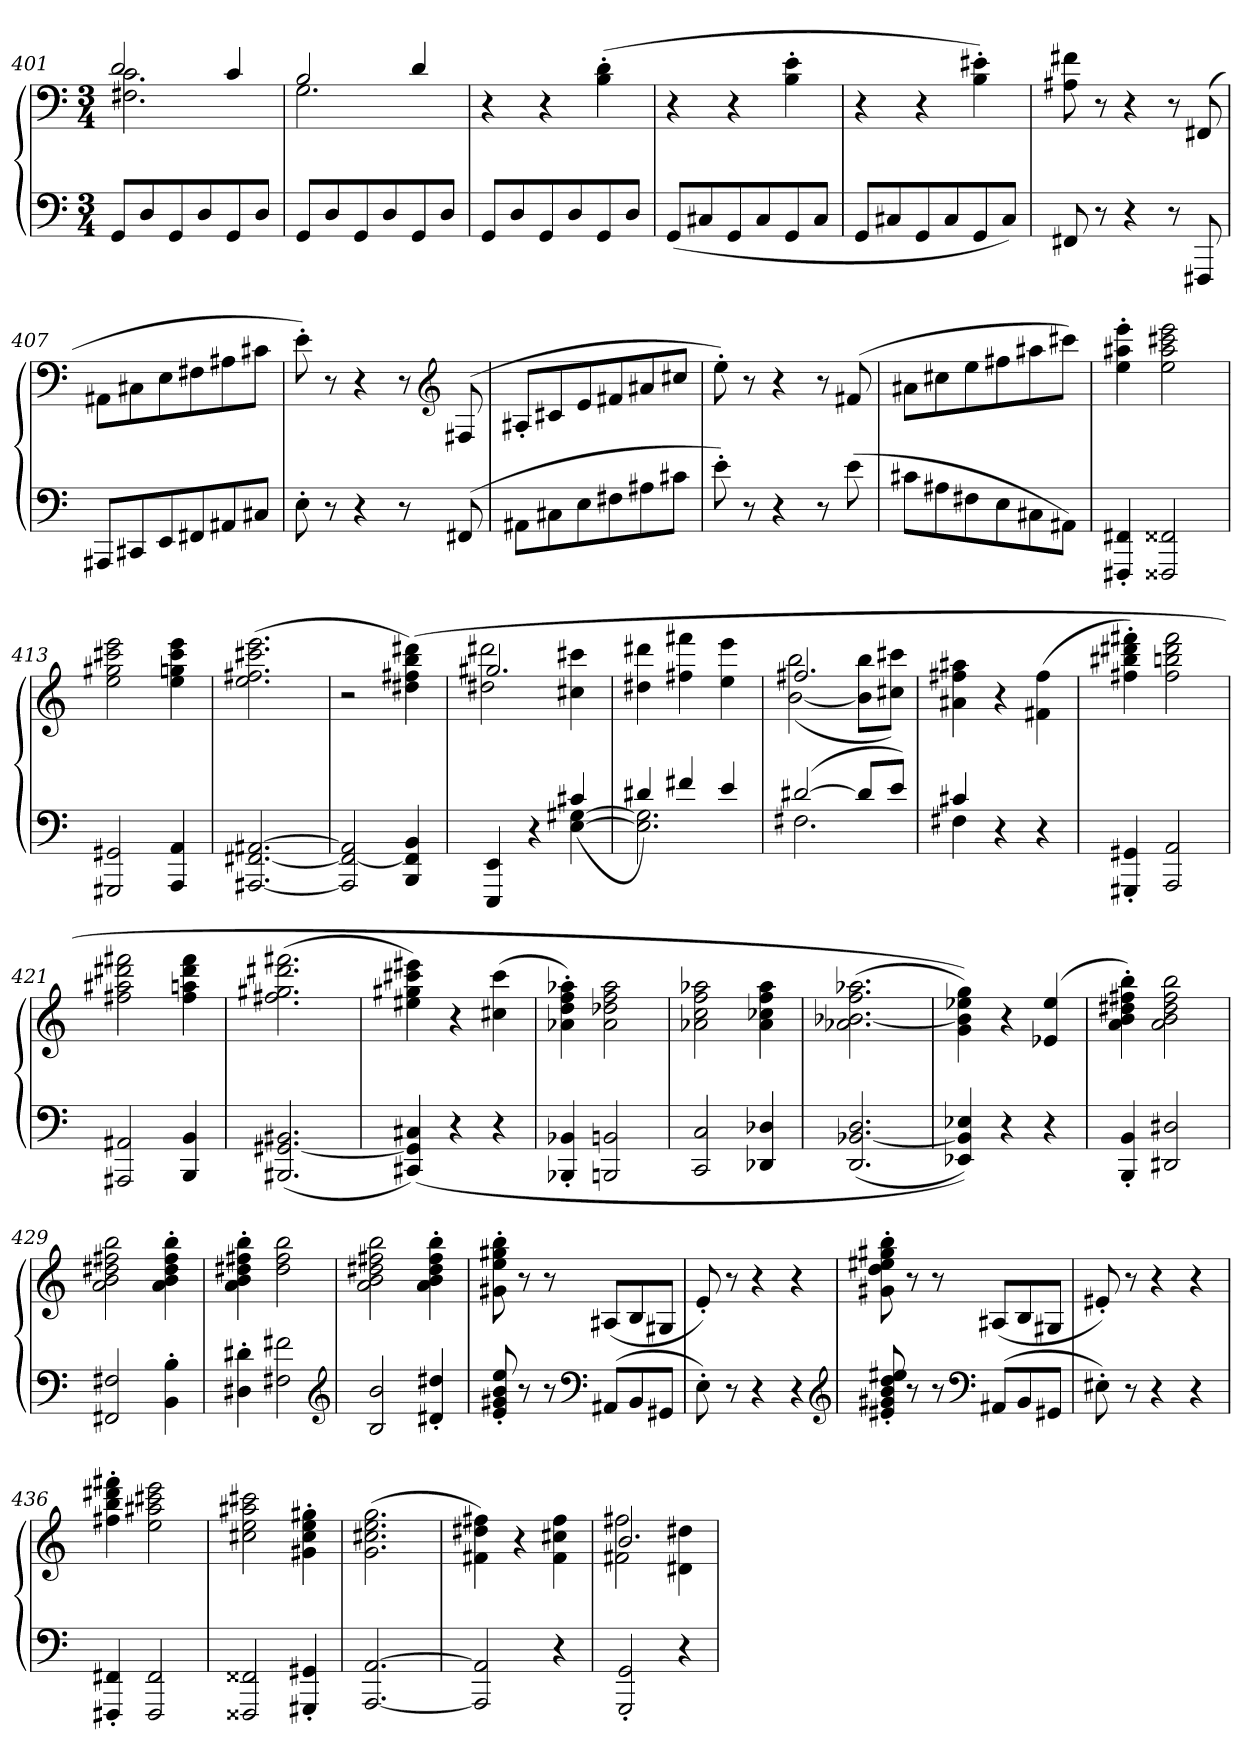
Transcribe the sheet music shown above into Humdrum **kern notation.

**kern	**kern
*part1	*part1
*staff2	*staff1
*clefF4	*clefF4
*k[]	*k[]
*M3/4	*M3/4
=401	=401
*	*^
8GG/L	2d/	2.F#X\ 2.c\
8D/	.	.
8GG/	.	.
8D/	.	.
8GG/	4c/	.
8D/J	.	.
=402	=402	=402
8GG/L	2B/	2.G\
8D/	.	.
8GG/	.	.
8D/	.	.
8GG/	4d/	.
8D/J	.	.
*	*v	*v
=403	=403
8GG/L	4r
8D/	.
8GG/	4r
8D/	.
8GG/	(4B'\ 4d'\
8D/J	.
=404	=404
(8GG/L	4r
8C#X/	.
8GG/	4r
8C#/	.
8GG/	4B'\ 4e'\
8C#/J	.
=405	=405
8GG/L	4r
8C#X/	.
8GG/	4r
8C#/	.
8GG/	4B'\ 4e#X'\)
8C#/J)	.
=406	=406
8FF#X/	8A#X\ 8f#X\
8r	8r
4r	4r
8r	8r
8FFF#X/	(8FF#X/
=407	=407
8AAA#X/L	8AA#X\L
8CC#X/	8C#X\
8EE/	8E\
8FF#X/	8F#X\
8AA#X/	8A#X\
8C#X/J	8c#X\J
=408	=408
8E'\	8e'\)
8r	8r
4r	4r
8r	8r
*	*clefG2
(8FF#X/	(8F#X/
=409	=409
8AA#X\L	8A#X'/L
8C#X\	8c#X/
8E\	8e/
8F#X\	8f#X/
8A#X\	8a#X/
8c#X\J	8cc#X/J
=410	=410
8e'\)	8ee'\)
8r	8r
4r	4r
8r	8r
(8e\	(8f#X/
=411	=411
8c#X\L	8a#X\L
8A#X\	8cc#X\
8F#X\	8ee\
8E\	8ff#X\
8C#X\	8aa#X\
8AA#X\J)	8ccc#X\J)
=412	=412
4FFF#X'/ 4FF#X'/	4ee'\ 4aa#X'\ 4eee'\
2FFF##X/ 2FF##X/	2ee\ 2aa#\ 2ccc#X\ 2eee\
=413	=413
2GGG#X/ 2GG#X/	2ee\ 2gg#X\ 2ccc#X\ 2eee\
4AAA/ 4AA/	4ee\ 4ggn\ 4ccc#\ 4eee\
=414	=414
[2.AAA#X/ [2.FF#X/ [2.AA#X/	(2.ee\ 2.ff#X\ 2.ccc#X\ 2.eee\
=415	=415
2AAA#]/ 2FF#_/ 2AA#]/	2r
4BBB/ 4FF#]/ 4BB/	(4dd#X\ 4ff#X\ 4bb\ 4ddd#X\)
=416	=416
*^	*^
4EEE/ 4EE/	2ryy	2.gg#X/	2dd#X\ 2ddd#X\
4r	.	.	.
[4E\ [4G#X\	(4c#X/	.	4cc#X\ 4ccc#X\
*	*	*v	*v
=417	=417	=417
4d#X/)	2.E]\ 2.G#]\	4dd#X\ 4ddd#X\
4f#X/	.	4ff#X\ 4fff#X\
4e/	.	4ee\ 4eee\
=418	=418	=418
*	*	*^
([2d#X/	2.F#X\	2.ff#X/	([2b\ 2bb\
8d#/L]	.	.	8b]\ 8bb\L
8e/J)	.	.	8cc#X\ 8ccc#X\J)
*	*	*v	*v
=419	=419	=419
4c#X/	4F#X\	4a#X\ 4ff#X\ 4aa#X\
4r	2ryy	4r
4r	.	(4f#X\ 4ff#\
*v	*v	*
=420	=420
4GGG#X'/ 4GG#X'/	4ff#X'\ 4bb#X'\ 4ddd#X'\ 4fff#X'\)
2AAA/ 2AA/	2ff#\ 2bbn\ 2ddd#\ 2fff#\
=421	=421
2AAA#X/ 2AA#X/	2ff#X\ 2aa#X\ 2ddd#X\ 2fff#X\
4BBB/ 4BB/	4ff#\ 4aan\ 4ddd#\ 4fff#\
=422	=422
(2.BBB#X/ [2.GG#X/ 2.BB#X/	(2.ff#X\ 2.gg#X\ 2.ddd#X\ 2.fff#X\
=423	=423
(4CC#X/ 4GG#]/ 4C#X/)	4ee#X\ 4gg#X\ 4ccc#X\ 4eee#X\)
4r	4r
4r	(4cc#X\ 4ccc#\
=424	=424
4BBB-X'/ 4BB-X'/	4a-X'\ 4dd'\ 4ff'\ 4aa-X'\)
2BBBn/ 2BBn/	2a-\ 2dd-X\ 2ff\ 2aa-\
=425	=425
2CC/ 2C/	2a-X\ 2cc\ 2ff\ 2aa-X\
4DD-X/ 4D-X/	4a-\ 4cc-X\ 4ff\ 4aa-\
=426	=426
(2.DD/ [2.BB-X/ 2.D/	(2.a-X\ [2.b-X\ 2.ff\ 2.aa-X\
=427	=427
4EE-X/ 4BB-]/ 4E-X/))	4g\ 4b-]\ 4ee-X\ 4gg\))
4r	4r
4r	(4e-X/ 4ee-/
=428	=428
4BBB'/ 4BB'/	4a'\ 4b'\ 4dd#X'\ 4ff#X'\ 4bb'\)
2DD#X/ 2D#X/	2a\ 2b\ 2dd#\ 2ff#\ 2bb\
=429	=429
2FF#X/ 2F#X/	2a\ 2b\ 2dd#X\ 2ff#X\ 2bb\
4BB'\ 4B'\	4a'\ 4b'\ 4dd#'\ 4ff#'\ 4bb'\
=430	=430
4D#X'\ 4d#X'\	4a'\ 4b'\ 4dd#X'\ 4ff#X'\ 4bb'\
2F#X\ 2f#X\	2dd#\ 2ff#\ 2bb\
*clefG2	*
=431	=431
2B/ 2b/	2a\ 2b\ 2dd#X\ 2ff#X\ 2bb\
4d#X'/ 4dd#X'/	4a'\ 4b'\ 4dd#'\ 4ff#'\ 4bb'\
=432	=432
8e'/ 8g#X'/ 8b'/ 8ee'/	8g#X'\ 8ee'\ 8gg#X'\ 8bb'\
8r	8r
8r	8r
*clefF4	*
(8AA#X/L	(8A#X/L
8BB/	8B/
8GG#X/J	8G#X/J
=433	=433
8E'\)	8e'/)
8r	8r
4r	4r
4r	4r
*clefG2	*
=434	=434
8e#X'/ 8g#X'/ 8b'/ 8dd'/ 8ee#X'/	8g#X'\ 8dd'\ 8ee#X'\ 8gg#X'\ 8bb'\
8r	8r
8r	8r
*clefF4	*
(8AA#X/L	(8A#X/L
8BB/	8B/
8GG#X/J	8G#X/J
=435	=435
8E#X'\)	8e#X'/)
8r	8r
4r	4r
4r	4r
=436	=436
4FFF#X'/ 4FF#X'/	4ff#X'\ 4bb'\ 4ddd#X'\ 4fff#X'\
2FFF#/ 2FF#/	2ee\ 2aa#X\ 2ccc#X\ 2eee\
=437	=437
2FFF##X/ 2FF##X/	2cc#X\ 2ee\ 2aa#X\ 2ccc#X\
4GGG#X'/ 4GG#X'/	4g#X'\ 4cc#'\ 4ee'\ 4gg#X'\
=438	=438
[2.AAA/ [2.AA/	(2.g\ 2.cc#X\ 2.ee\ 2.gg\
=439	=439
2AAA]/ 2AA]/	4f#X\ 4dd#X\ 4ff#X\)
.	4r
4r	4f#\ 4cc#X\ 4ff#\
=440	=440
*	*^
2GGG'/ 2GG'/	2.b/	2f#X\ 2ff#X\
4r	.	4d#X\ 4dd#X\
*	*v	*v
=	=
*-	*-
